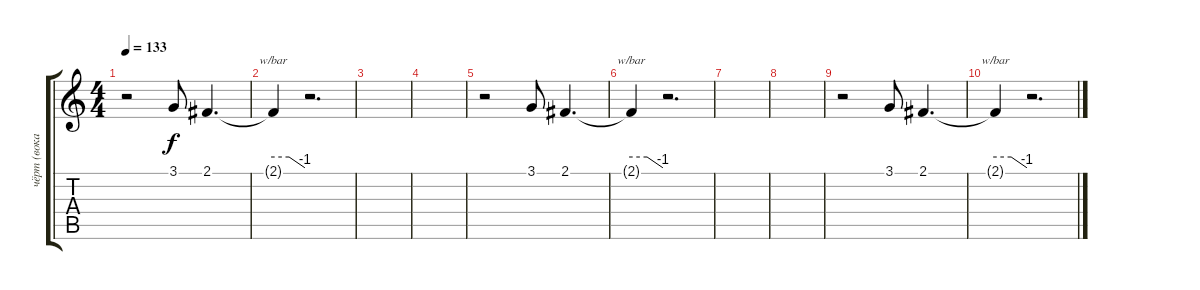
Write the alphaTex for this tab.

\track ("чёрт (вокал)" "чёрт (вока") {instrument lead6voice}
\staff {score tabs}
\tuning (E4 B3 G3 D3 A2 E2) {hide}
\ts (4 4)
\tempo 133
\clef g2
\ks c
r.2{dy f} 3.1.8 2.1.4{d} |
2.1{t}.4{tbe (custom default 0 0 30 0 60 -4)} r.2{d} |
|
|
r.2 3.1.8 2.1.4{d} |
2.1{t}.4{tbe (custom default 0 0 30 0 60 -4)} r.2{d} |
|
|
r.2 3.1.8 2.1.4{d} |
2.1{t}.4{tbe (custom default 0 0 30 0 60 -4)} r.2{d}
